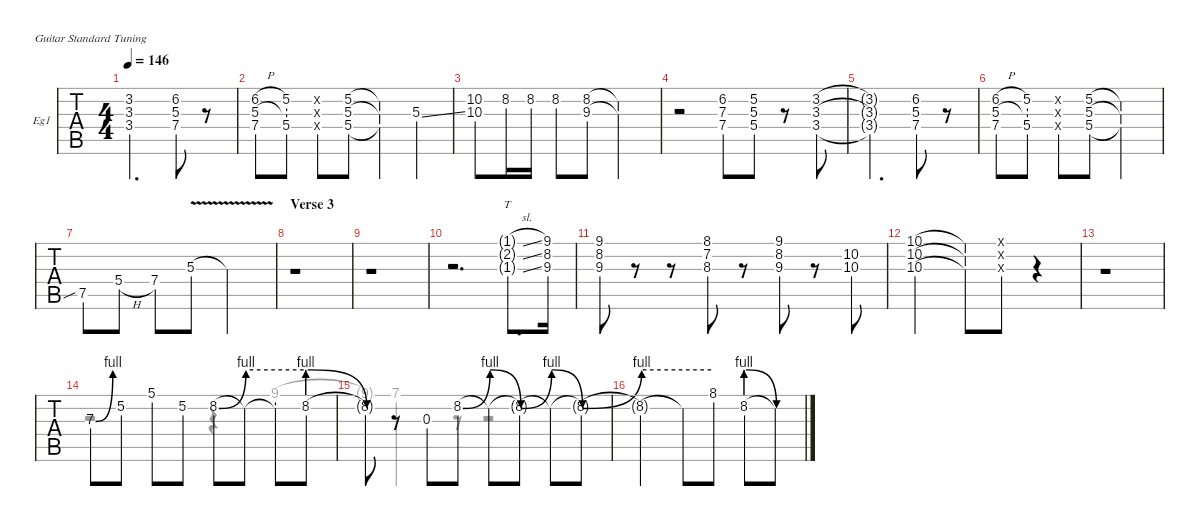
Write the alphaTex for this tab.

\hideDynamics
\bracketExtendMode nobrackets
\firstSystemTrackNameOrientation horizontal
\otherSystemsTrackNameOrientation horizontal
\track ("Mark - Strat" "Eg1") {instrument acousticguitarnylon}
\staff {tabs}
\tuning (E4 B3 G3 D3 A2 E2)
\voice
\ts (4 4)
\tempo 146
\clef g2
\ks dminor
(3.4{t acc forcenatural} 3.3{t acc b} 3.2{t acc forcenatural}).2{d dy mp} (5.3{ac st acc forcenatural} 6.2{ac st acc forcenatural} 7.4{ac st acc forcenatural}).8{dy mf} r.8 |
(6.2{h ac acc forcenatural} 5.3{ac acc forcenatural} 7.4{h ac acc forcenatural}).8 (5.3{t acc forcenatural} 5.2{acc forcenatural} 5.4{acc forcenatural}).8 (5.3{x acc forcenatural} 5.2{x acc forcenatural} 5.4{x acc forcenatural}).8 (5.3{acc forcenatural} 5.2{acc forcenatural} 5.4{acc forcenatural}).8 (5.2{t acc forcenatural} 5.3{t acc forcenatural} 5.4{t acc forcenatural}).4 5.3{ss acc forcenatural}.4{dy mp} |
(10.2{st acc forcenatural} 10.3{st acc forcenatural}).8 8.2{acc forcenatural}.16{dy pp} 8.2{acc forcenatural}.16 8.2{acc forcenatural}.8{dy p} (8.2{acc forcenatural} 9.3{acc forcenatural}).8{dy mf} (8.2{t acc forcenatural} 9.3{t acc forcenatural}).2 |
r.2 (7.4{ac acc forcenatural} 7.3{ac acc forcenatural} 6.2{ac acc forcenatural}).8 (5.4{acc forcenatural} 5.3{acc forcenatural} 5.2{acc forcenatural}).8 r.8 (3.4{acc forcenatural} 3.3{acc b} 3.2{acc forcenatural}).8{dy mp} |
(3.4{t acc forcenatural} 3.3{t acc b} 3.2{t acc forcenatural}).2{d} (5.3{ac st acc forcenatural} 6.2{ac st acc forcenatural} 7.4{ac st acc forcenatural}).8{dy mf} r.8 |
(6.2{h ac acc forcenatural} 5.3{ac acc forcenatural} 7.4{h ac acc forcenatural}).8 (5.3{t acc forcenatural} 5.2{acc forcenatural} 5.4{acc forcenatural}).8 (5.3{x acc forcenatural} 5.2{x acc forcenatural} 5.4{x acc forcenatural}).8 (5.3{acc forcenatural} 5.2{acc forcenatural} 5.4{acc forcenatural}).8 (5.2{t acc forcenatural} 5.3{t acc forcenatural} 5.4{t acc forcenatural}).2 |
\scale
1.15099 7.5{sib acc forcenatural}.8{dy mp} 5.4{h ac acc forcenatural}.8 7.4{acc forcenatural}.8 5.3{v acc forcenatural}.8 5.3{v t acc forcenatural}.2 |
\section ("" "Verse 3")
\scale
0.960885 r.1 |
\scale
0.888129 r.1 |
\scale
1.18226 r.2{d} (1.3{sl g acc b} 2.2{sl g acc b} 1.1{sl g acc forcenatural}).8{tt d} (9.3{acc forcenatural} 8.2{acc forcenatural} 9.1{acc b}).16 |
\scale
0.638678 (8.2{ac st acc forcenatural} 9.3{ac st acc forcenatural} 9.1{ac st acc b}).8{dy mf} r.8 r.8 (8.3{ac st acc b} 7.2{ac st acc b} 8.1{ac st acc forcenatural}).8 r.8 (9.3{ac st acc forcenatural} 8.2{ac st acc forcenatural} 9.1{ac st acc b}).8 r.8 (10.3{acc forcenatural} 10.2{acc forcenatural}).8{dy p} |
\scale
1.17906 (10.2{acc forcenatural} 10.3{acc forcenatural} 10.1{acc forcenatural}).2 (10.2{t acc forcenatural} 10.3{t acc forcenatural} 10.1{t acc forcenatural}).8 (10.3{x acc forcenatural} 10.2{x acc forcenatural} 10.1{x acc forcenatural}).8 r.4 |
\scale
1.06476 r.1 |
\scale
1.14736 7.3{be (bend 0 0 15 4) acc forcenatural}.8{dy f} 5.2{acc forcenatural}.8 5.1{acc forcenatural}.8 5.2{st acc forcenatural}.8 8.2{be (bend 0 0 15 4) acc forcenatural}.8 8.2{be (hold 0 4 60 4) t}.8 8.2{t}.8 8.2{be (prebendrelease 0 4 15 0)}.8 |
\scale
0.78788 8.2{be (hold 0 0 60 0) t acc forcenatural}.8 r.8 0.3{st acc forcenatural}.8 8.2{be (bend 0 0 15 4) acc forcenatural}.8 8.2{be (release 0 4 15 0) t}.8 8.2{be (bend 0 0 15 4) t acc forcenatural}.8 8.2{be (release 0 4 15 0) t}.8 8.2{be (bend 0 0 15 4) t acc forcenatural}.8 |
\scale
0.941843 8.2{be (hold 0 4 60 4) v t}.2 8.2{t}.8 8.1{acc forcenatural}.8{dy p} 8.2{be (prebendrelease 0 4 15 0)}.8 8.2{be (hold 0 0 60 0) h t acc forcenatural}.8
\voice
\clef g2
\ottava regular
\simile none
\ks dminor
|
|
|
|
|
|
|
|
|
|
|
|
|
r.2 r.4 9.1{acc b}.4 |
9.1{t acc b}.8 7.1{acc forcenatural}.4 r.8 r.2 |
